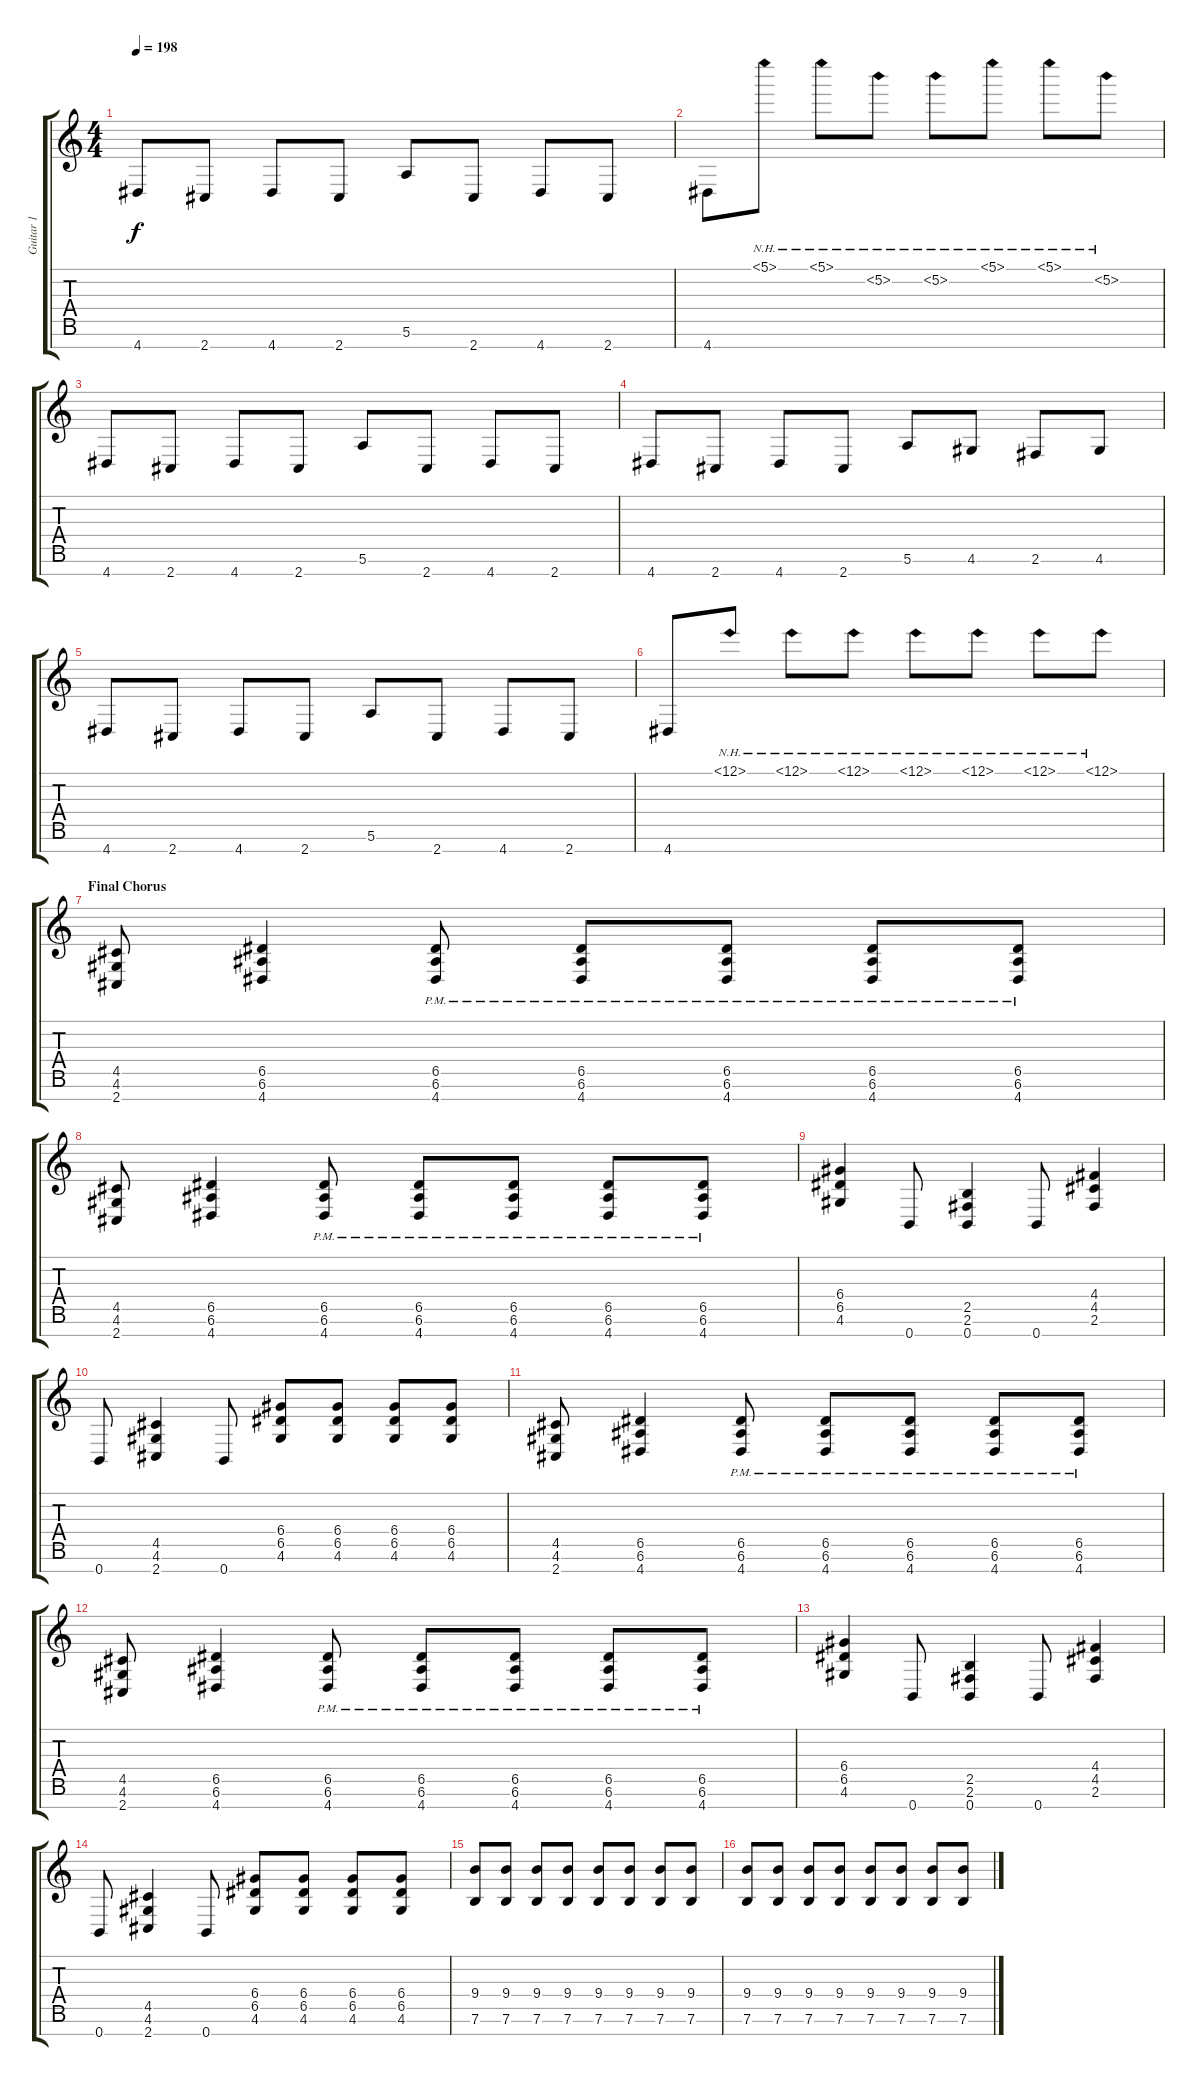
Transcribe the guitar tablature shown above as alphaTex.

\track ("Guitar 1" "Guitar 1") {instrument electricguitarclean}
\staff {score tabs}
\tuning (E4 B3 G3 D3 A2 E2 B1) {hide}
\ts (4 4)
\tempo 198
\clef g2
\ks c
4.7.8{dy f} 2.7.8 4.7.8 2.7.8 5.6.8 2.7.8 4.7.8 2.7.8 |
4.7.8 5.1{nh}.8 5.1{nh}.8 5.2{nh}.8 5.2{nh}.8 5.1{nh}.8 5.1{nh}.8 5.2{nh}.8 |
4.7.8 2.7.8 4.7.8 2.7.8 5.6.8 2.7.8 4.7.8 2.7.8 |
4.7.8 2.7.8 4.7.8 2.7.8 5.6.8 4.6.8 2.6.8 4.6.8 |
4.7.8 2.7.8 4.7.8 2.7.8 5.6.8 2.7.8 4.7.8 2.7.8 |
4.7.8 12.1{nh}.8 12.1{nh}.8 12.1{nh}.8 12.1{nh}.8 12.1{nh}.8 12.1{nh}.8 12.1{nh}.8 |
\section ("" "Final Chorus")
(4.5 4.6 2.7).8 (6.5 6.6 4.7).4 (6.5{pm} 6.6{pm} 4.7{pm}).8 (6.5{pm} 6.6{pm} 4.7{pm}).8 (6.5{pm} 6.6{pm} 4.7{pm}).8 (6.5{pm} 6.6{pm} 4.7{pm}).8 (6.5{pm} 6.6{pm} 4.7{pm}).8 |
(4.5 4.6 2.7).8 (6.5 6.6 4.7).4 (6.5{pm} 6.6{pm} 4.7{pm}).8 (6.5{pm} 6.6{pm} 4.7{pm}).8 (6.5{pm} 6.6{pm} 4.7{pm}).8 (6.5{pm} 6.6{pm} 4.7{pm}).8 (6.5{pm} 6.6{pm} 4.7{pm}).8 |
(6.4 6.5 4.6).4 0.7.8 (2.5 2.6 0.7).4 0.7.8 (4.4 4.5 2.6).4 |
0.7.8 (4.5 4.6 2.7).4 0.7.8 (6.4 6.5 4.6).8 (6.4 6.5 4.6).8 (6.4 6.5 4.6).8 (6.4 6.5 4.6).8 |
(4.5 4.6 2.7).8 (6.5 6.6 4.7).4 (6.5{pm} 6.6{pm} 4.7{pm}).8 (6.5{pm} 6.6{pm} 4.7{pm}).8 (6.5{pm} 6.6{pm} 4.7{pm}).8 (6.5{pm} 6.6{pm} 4.7{pm}).8 (6.5{pm} 6.6{pm} 4.7{pm}).8 |
(4.5 4.6 2.7).8 (6.5 6.6 4.7).4 (6.5{pm} 6.6{pm} 4.7{pm}).8 (6.5{pm} 6.6{pm} 4.7{pm}).8 (6.5{pm} 6.6{pm} 4.7{pm}).8 (6.5{pm} 6.6{pm} 4.7{pm}).8 (6.5{pm} 6.6{pm} 4.7{pm}).8 |
(6.4 6.5 4.6).4 0.7.8 (2.5 2.6 0.7).4 0.7.8 (4.4 4.5 2.6).4 |
0.7.8 (4.5 4.6 2.7).4 0.7.8 (6.4 6.5 4.6).8 (6.4 6.5 4.6).8 (6.4 6.5 4.6).8 (6.4 6.5 4.6).8 |
(9.4 7.6).8 (9.4 7.6).8 (9.4 7.6).8 (9.4 7.6).8 (9.4 7.6).8 (9.4 7.6).8 (9.4 7.6).8 (9.4 7.6).8 |
(9.4 7.6).8 (9.4 7.6).8 (9.4 7.6).8 (9.4 7.6).8 (9.4 7.6).8 (9.4 7.6).8 (9.4 7.6).8 (9.4 7.6).8
